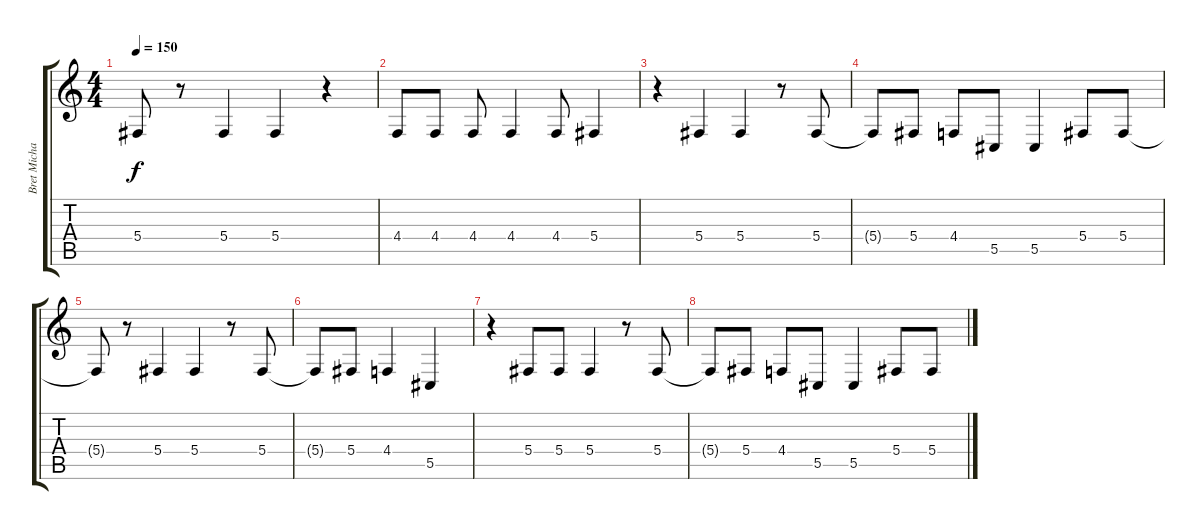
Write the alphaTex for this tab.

\track ("Bret Michaels" "Bret Micha") {instrument reedorgan}
\staff {score tabs}
\tuning (Eb4 Bb3 Gb3 Db3 Ab2 Eb2) {hide}
\ts (4 4)
\tempo 150
\clef g2
\ks c
5.4{t}.8{dy f} r.8 5.4.4 5.4.4 r.4 |
4.4.8 4.4.8 4.4.8 4.4.4 4.4.8 5.4.4 |
r.4 5.4.4 5.4.4 r.8 5.4.8 |
5.4{t}.8 5.4.8 4.4.8 5.5.8 5.5.4 5.4.8 5.4.8 |
5.4{t}.8 r.8 5.4.4 5.4.4 r.8 5.4.8 |
5.4{t}.8 5.4.8 4.4.4 5.5.4 |
r.4 5.4.8 5.4.8 5.4.4 r.8 5.4.8 |
5.4{t}.8 5.4.8 4.4.8 5.5.8 5.5.4 5.4.8 5.4.8
